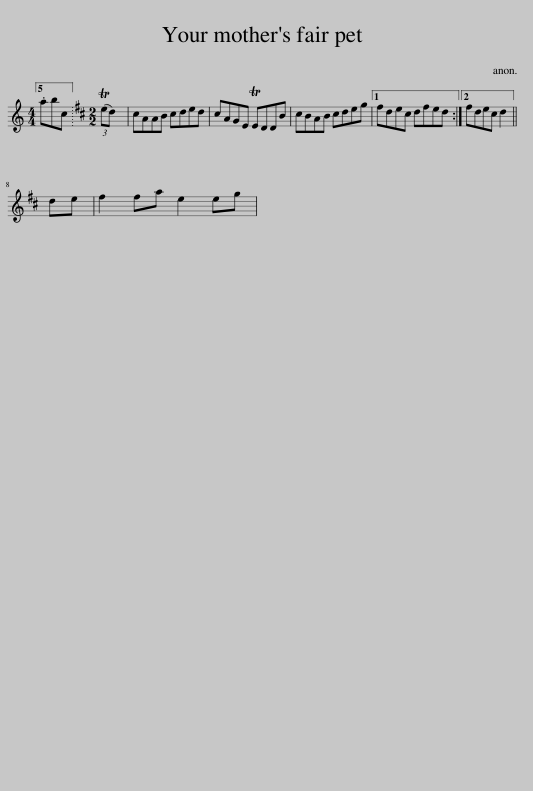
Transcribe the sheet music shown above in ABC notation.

X:1
L:1/8
M:4/4
I:linebreak $
K:C
V:1 treble
V:1
 .abc ||[K:D][M:2/2] (3:2:2(Ted) x/24 | cAAB cded | cAGE TEDDB | cBAB cdeg |1 %5
 fdec dfed :|2 fdec d2 ||$ de | f2 fa e2 eg | %9
